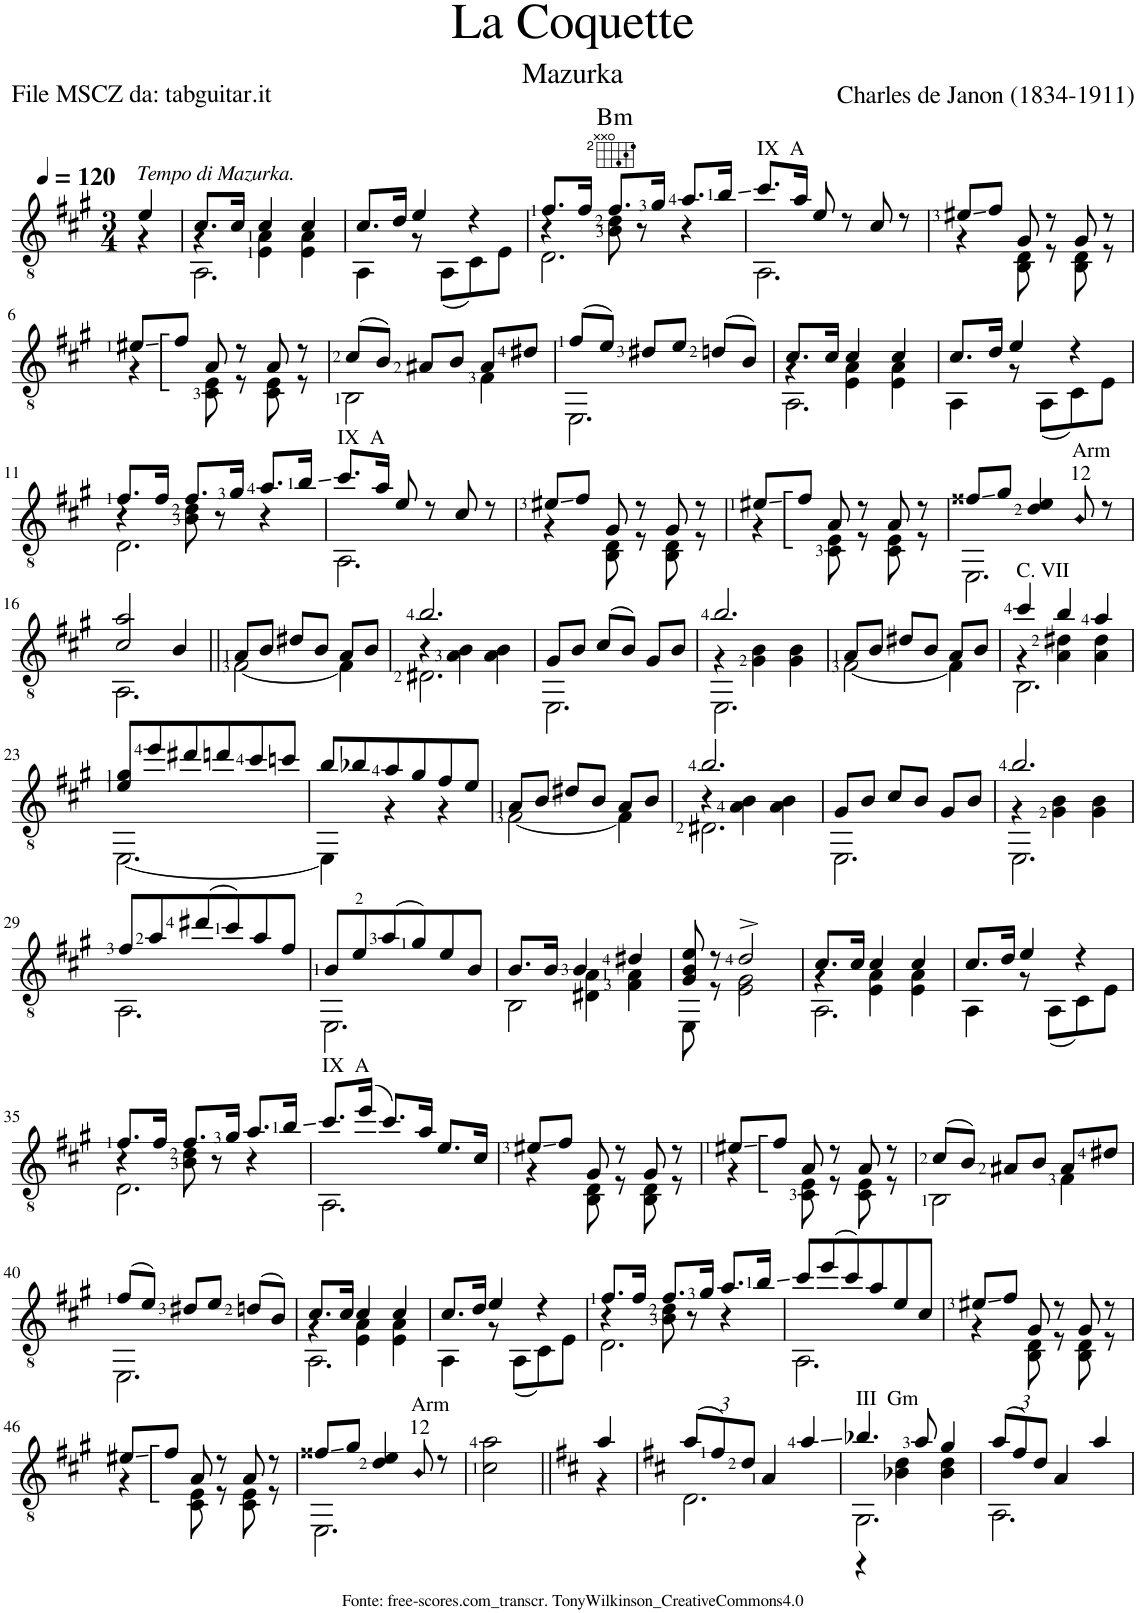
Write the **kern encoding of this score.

**kern	**harte
*part1	*part1
*staff1	*
*I"Guitar	*
*I'Guit.	*
*clefGv2	*
*k[f#c#g#]	*
*M3/4	*
*MM120	*
=	=
*^	*
!LO:TX:a:i:t=Tempo di Mazurka.	!	!
4e/	4r	.
=1	=1	=1
*	*^	*
8.c#/L	4r	2.AA\	.
16c#/Jk	.	.	.
4c#/	4E\ 4A\	.	.
4c#/	4E\ 4A\	.	.
*	*v	*v	*
=2	=2	=2
8.c#/L	4AA\	.
16d/Jk	.	.
4e/	8r	.
.	(8AA\L	.
4r	8C#\)	.
.	8E\J	.
=3	=3	=3
*	*^	*
8.f#/L	4r	2.D\	.
16f#/Jk	.	.	.
!	!	!	!LO:H:kt=m
8.f#/L	8B\ 8d\	.	B:min
.	8r	.	.
16g#/Jk	.	.	.
8.a/L	4r	.	.
16b/Jk	.	.	.
*	*v	*v	*
=4	=4	=4
!LO:TX:a:t=IX  A	!	!
8.cc#/L	2.AA\	.
16a/Jk	.	.
8e/	.	.
8r	.	.
8c#/	.	.
8r	.	.
=5	=5	=5
8e#X/L	4r	.
8f#/J	.	.
8G#/	8BB\ 8D\	.
8r	8r	.
8G#/	8BB\ 8D\	.
8r	8r	.
!!LO:LB:g=z	!!
=6	=6	=6
8e#X/L	4r	.
8f#/J	.	.
8A/	8C#\ 8E\	.
8r	8r	.
8A/	8C#\ 8E\	.
8r	8r	.
=7	=7	=7
(8c#/L	2BB\	.
8B/J)	.	.
8A#X/L	.	.
8B/J	.	.
8A#/L	4F#\	.
8d#X/J	.	.
=8	=8	=8
(8f#/L	2.EE\	.
8e/J)	.	.
8d#X/L	.	.
8e/J	.	.
(8dn/L	.	.
8B/J)	.	.
=9	=9	=9
*	*^	*
8.c#/L	4r	2.AA\	.
16c#/Jk	.	.	.
4c#/	4E\ 4A\	.	.
4c#/	4E\ 4A\	.	.
*	*v	*v	*
=10	=10	=10
8.c#/L	4AA\	.
16d/Jk	.	.
4e/	8r	.
.	(8AA\L	.
4r	8C#\)	.
.	8E\J	.
!!LO:LB:g=z	!!
=11	=11	=11
*	*^	*
8.f#/L	4r	2.D\	.
16f#/Jk	.	.	.
8.f#/L	8B\ 8d\	.	.
.	8r	.	.
16g#/Jk	.	.	.
8.a/L	4r	.	.
16b/Jk	.	.	.
*	*v	*v	*
=12	=12	=12
!LO:TX:a:t=IX  A	!	!
8.cc#/L	2.AA\	.
16a/Jk	.	.
8e/	.	.
8r	.	.
8c#/	.	.
8r	.	.
=13	=13	=13
8e#X/L	4r	.
8f#/J	.	.
8G#/	8BB\ 8D\	.
8r	8r	.
8G#/	8BB\ 8D\	.
8r	8r	.
=14	=14	=14
8e#X/L	4r	.
8f#/J	.	.
8A/	8C#\ 8E\	.
8r	8r	.
8A/	8C#\ 8E\	.
8r	8r	.
=15	=15	=15
8f##X/L	2.EE\	.
8g#/J	.	.
4d/ 4e/	.	.
!LO:TX:a:t=Arm	!	!
!LO:TX:a:t=12	!	!
8B/	.	.
8r	.	.
!!LO:LB:g=z	!!
=16	=16	=16
2c#/ 2a/	2.AA\	.
4B/	.	.
=17||	=17||	=17||
8A/L	[2F#\	.
8B/J	.	.
8d#X/L	.	.
8B/J	.	.
8A/L	4F#\]	.
8B/J	.	.
=18	=18	=18
*	*^	*
2.b/	4r	2.D#X\	.
.	4A\ 4B\	.	.
.	4A\ 4B\	.	.
*	*v	*v	*
=19	=19	=19
8G#/L	2.EE\	.
8B/J	.	.
(8c#/L	.	.
8B/J)	.	.
8G#/L	.	.
8B/J	.	.
=20	=20	=20
*	*^	*
2.b/	4r	2.EE\	.
.	4G#\ 4B\	.	.
.	4G#\ 4B\	.	.
*	*v	*v	*
=21	=21	=21
8A/L	[2F#\	.
8B/J	.	.
8d#X/L	.	.
8B/J	.	.
8A/L	4F#\]	.
8B/J	.	.
=22	=22	=22
*	*^	*
!LO:TX:a:t=C. VII	!	!	!
4cc#/	4r	2.BB\	.
4b/	4A\ 4d#X\	.	.
4a/	4A\ 4d#\	.	.
*	*v	*v	*
!!LO:LB:g=z
=23	=23	=23
8e/ 8g#/L	[2.EE\	.
8ee/	.	.
8dd#X/	.	.
8ddn/	.	.
8cc#/	.	.
8ccn/J	.	.
=24	=24	=24
8b/L	4EE\]	.
8b-X/	.	.
8a/	4r	.
8g#/	.	.
8f#/	4r	.
8e/J	.	.
=25	=25	=25
8A/L	[2F#\	.
8B/J	.	.
8d#X/L	.	.
8B/J	.	.
8A/L	4F#\]	.
8B/J	.	.
=26	=26	=26
*	*^	*
2.b/	4r	2.D#X\	.
.	4A\ 4B\	.	.
.	4A\ 4B\	.	.
*	*v	*v	*
=27	=27	=27
8G#/L	2.EE\	.
8B/J	.	.
8c#/L	.	.
8B/J	.	.
8G#/L	.	.
8B/J	.	.
=28	=28	=28
*	*^	*
2.b/	4r	2.EE\	.
.	4G#\ 4B\	.	.
.	4G#\ 4B\	.	.
*	*v	*v	*
!!LO:LB:g=z
=29	=29	=29
8f#/L	2.AA\	.
8a/	.	.
(8dd#X/	.	.
8cc#/)	.	.
8a/	.	.
8f#/J	.	.
=30	=30	=30
8B/L	2.EE\	.
8e/	.	.
(8a/	.	.
8g#/)	.	.
8e/	.	.
8B/J	.	.
=31	=31	=31
*	*^	*
8.B/L	2BB\	4ryy	.
16B/Jk	.	.	.
4B/	.	4D#X\ 4A\	.
4d#X/	4ryy	4F#\ 4A\	.
*	*v	*v	*
=32	=32	=32
8G#/ 8B/ 8e/	8EE\	.
8r	8r	.
2d^/	2E\ 2G#\	.
=33	=33	=33
*	*^	*
8.c#/L	4r	2.AA\	.
16c#/Jk	.	.	.
4c#/	4E\ 4A\	.	.
4c#/	4E\ 4A\	.	.
*	*v	*v	*
=34	=34	=34
8.c#/L	4AA\	.
16d/Jk	.	.
4e/	8r	.
.	(8AA\L	.
4r	8C#\)	.
.	8E\J	.
!!LO:LB:g=z	!!
=35	=35	=35
*	*^	*
8.f#/L	4r	2.D\	.
16f#/Jk	.	.	.
8.f#/L	8B\ 8d\	.	.
.	8r	.	.
16g#/Jk	.	.	.
8.a/L	4r	.	.
16b/Jk	.	.	.
*	*v	*v	*
=36	=36	=36
!LO:TX:a:t=IX  A	!	!
8.cc#/L	2.AA\	.
(16ee/Jk	.	.
8.cc#/L)	.	.
16a/Jk	.	.
8.e/L	.	.
16c#/Jk	.	.
=37	=37	=37
8e#X/L	4r	.
8f#/J	.	.
8G#/	8BB\ 8D\	.
8r	8r	.
8G#/	8BB\ 8D\	.
8r	8r	.
=38	=38	=38
8e#X/L	4r	.
8f#/J	.	.
8A/	8C#\ 8E\	.
8r	8r	.
8A/	8C#\ 8E\	.
8r	8r	.
=39	=39	=39
(8c#/L	2BB\	.
8B/J)	.	.
8A#X/L	.	.
8B/J	.	.
8A#/L	4F#\	.
8d#X/J	.	.
!!LO:LB:g=z	!!
=40	=40	=40
(8f#/L	2.EE\	.
8e/J)	.	.
8d#X/L	.	.
8e/J	.	.
(8dn/L	.	.
8B/J)	.	.
=41	=41	=41
*	*^	*
8.c#/L	4r	2.AA\	.
16c#/Jk	.	.	.
4c#/	4E\ 4A\	.	.
4c#/	4E\ 4A\	.	.
*	*v	*v	*
=42	=42	=42
8.c#/L	4AA\	.
16d/Jk	.	.
4e/	8r	.
.	(8AA\L	.
4r	8C#\)	.
.	8E\J	.
=43	=43	=43
*	*^	*
8.f#/L	4r	2.D\	.
16f#/Jk	.	.	.
8.f#/L	8B\ 8d\	.	.
.	8r	.	.
16g#/Jk	.	.	.
8.a/L	4r	.	.
16b/Jk	.	.	.
*	*v	*v	*
=44	=44	=44
8cc#/L	2.AA\	.
(8ee/	.	.
8cc#/)	.	.
8a/	.	.
8e/	.	.
8c#/J	.	.
=45	=45	=45
8e#X/L	4r	.
8f#/J	.	.
8G#/	8BB\ 8D\	.
8r	8r	.
8G#/	8BB\ 8D\	.
8r	8r	.
!!LO:LB:g=z	!!
=46	=46	=46
8e#X/L	4r	.
8f#/J	.	.
8A/	8C#\ 8E\	.
8r	8r	.
8A/	8C#\ 8E\	.
8r	8r	.
=47	=47	=47
8f##X/L	2.EE\	.
8g#/J	.	.
4d/ 4e/	.	.
!LO:TX:a:t=Arm	!	!
!LO:TX:a:t=12	!	!
8B/	.	.
8r	.	.
*v	*v	*
=48	=48
2c#\ 2a\	.
=49||	=49||
*k[f#c#]	*
*^	*
4a/	4r	.
=50	=50	=50
*k[f#c#]	*	*
*Xbrackettup	*	*
(12a/L	2.D\	.
12f#/)	.	.
12d/J	.	.
4A/	.	.
4a/	.	.
=51	=51	=51
*	*^	*
!LO:TX:a:t=III  Gm	!	!	!
4.b-X/	2.GG\	4r	.
.	.	4B-X\ 4d\	.
8a/	.	.	.
4g/	.	4B-\ 4d\	.
*	*v	*v	*
=52	=52	=52
(12a/L	2.AA\	.
12f#/)	.	.
12d/J	.	.
4A/	.	.
4a/	.	.
*v	*v	*
=	=
*-	*-
